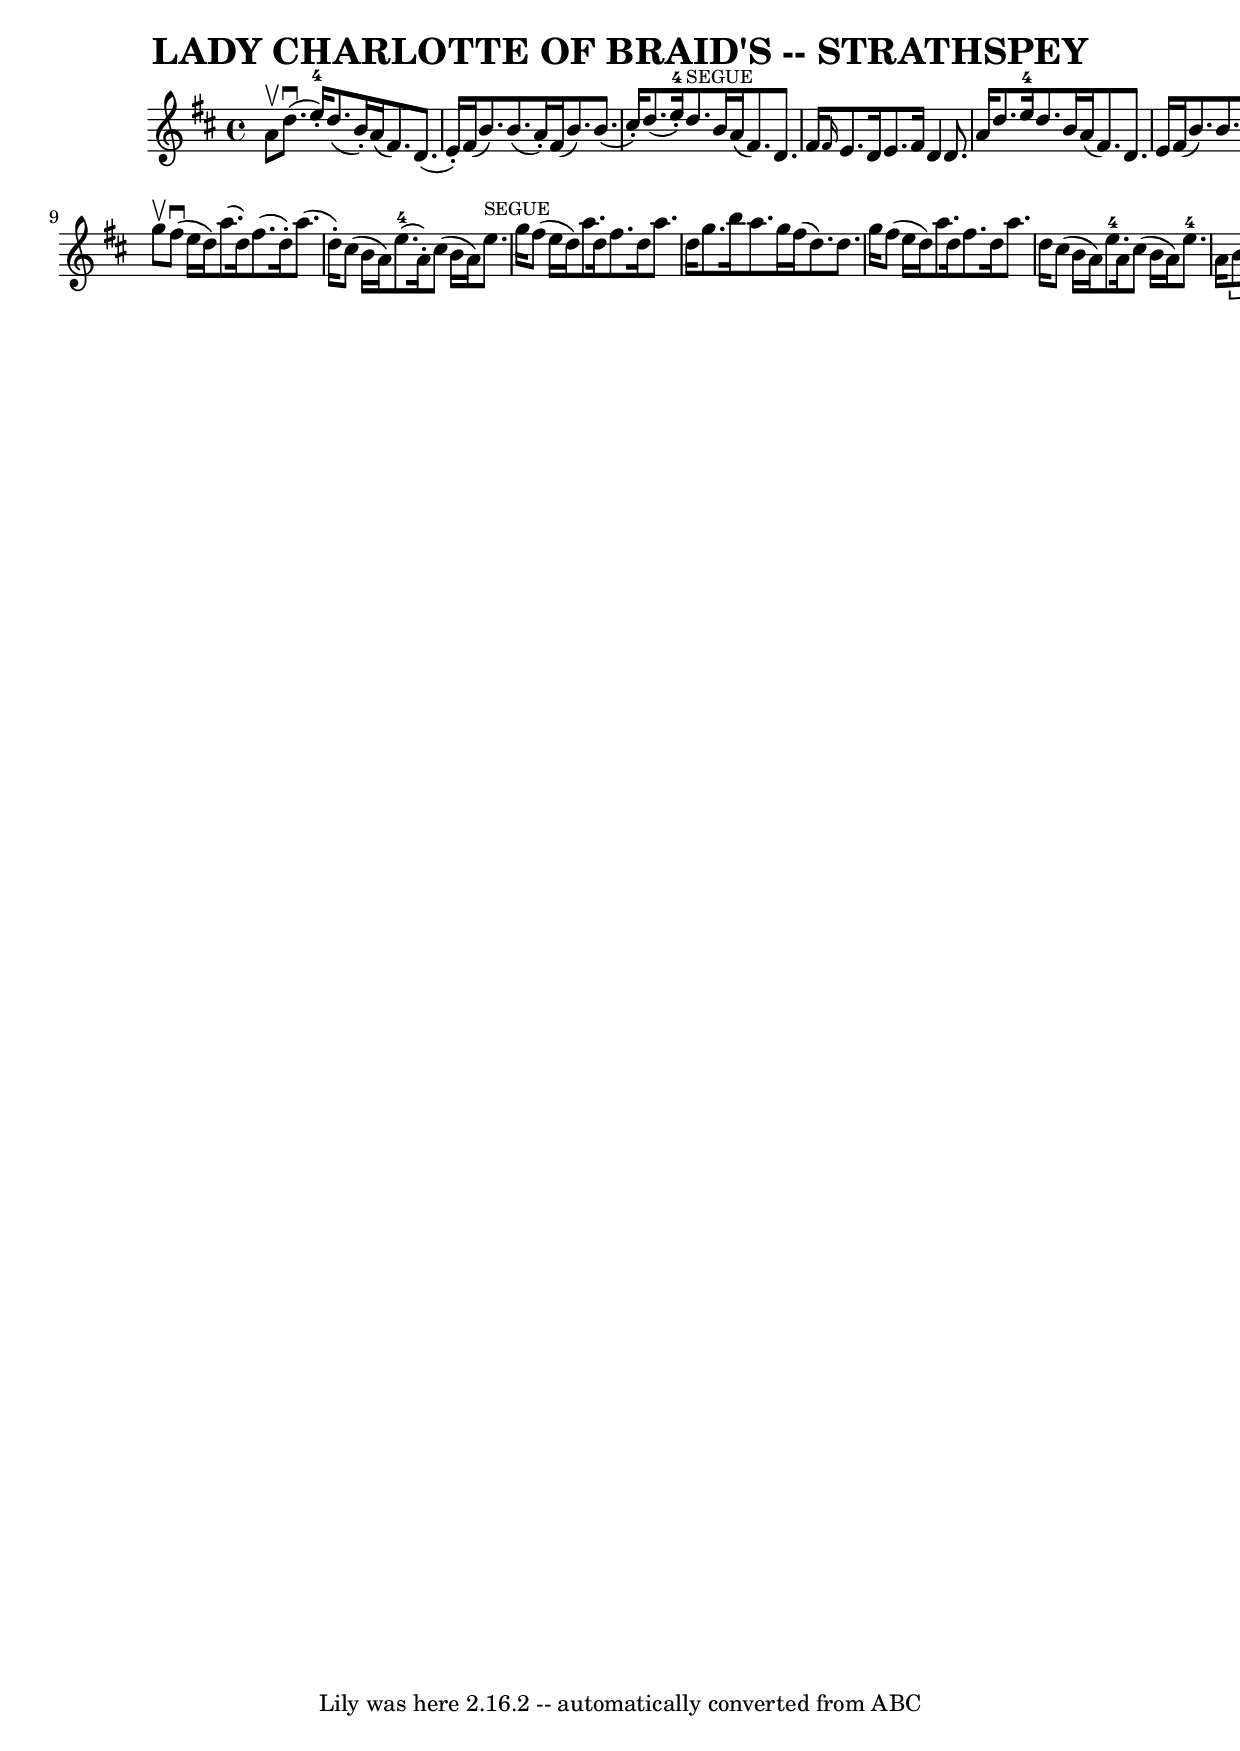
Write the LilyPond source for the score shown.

\version "2.16.2"
\include "Mammoth.ily"
\header {
  %% book = "Ryan's Mammoth Collection of Fiddle Tunes"
  crossRefNumber = "1"
  footnotes = ""
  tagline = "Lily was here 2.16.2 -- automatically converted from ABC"
  title = "LADY CHARLOTTE OF BRAID'S -- STRATHSPEY"

}
voicedefault =  {


  \override Staff.TimeSignature #'style = #'C
  \time 4/4 % %slurgraces 1
  
  \key d \major
  a'8^\upbow   |
  d''8. (^\downbow e''16-4-.) d''8. (b'16-.) a'16 (fis'8.) d'8. (e'16-.)   
  |
  fis'16 (b'8.) b'8. (a'16-.) fis'16 (b'8.)   
  b'8. (cis''16-.)   |
  d''8. (e''16-4-.) d''8.^\segue b'16 a'16 (fis'8.) d'8. fis'16    |
  \grace {    
    fis'16  
  } e'8. d'16 e'8. fis'16 d'4 d'8. a'16    |
  
  d''8. e''16-4 d''8. b'16 a'16 (fis'8.) d'8. e'16    
  |
  fis'16 (b'8.) b'8. a'16 fis'16 (b'8.) b'8.    
  cis''16    |
  d''8. e''16-4 d''8. b'16 a'16 (fis'8.) d'8. fis'16    |
  \grace { fis'16  
	 } e'8. d'16 e'8.    
  fis'16 d'4 (d''8)   \bar "|." g''8^\upbow   |
  fis''8 (^\downbow e''16 d''16) a''8. (d''16) fis''8. (d''16-.) 
  a''8. (d''16-.)   |
  cis''8 (b'16 a'16) e''8.-4(a'16-.) cis''8 (b'16 a'16) e''8.^\segue g''16    
  |
  fis''8 (e''16 d''16) a''8. d''16 fis''8. d''16 
  a''8. d''16    |
  g''8. b''16 a''8. g''16 fis''16 (
  d''8.) d''8. g''16    |
  fis''8 (e''16 d''16)   
  a''8. d''16 fis''8. d''16 a''8. d''16    |
  cis''8 (
  b'16 a'16) e''8.-4 a'16 cis''8 (b'16 a'16) e''8.-4 a'16    |
  \times 2/3 { b'8 cis''8-3 d''8  
	     }   
  \times 2/3 { cis''8 d''8-3 e''8  
	     }   \times 2/3 { cis''8 e''8 
			-3 fis''8  
			    }   \times 2/3 { e''8-0 fis''8-3 g''8  
					   }   
  |
  fis''8. b''16 a''8. g''16 fis''16 (d''8.) d''8   
  \bar "|."   

}

\score{
  <<

    \context Staff="default"
    {
      \voicedefault 
      
    }

  >>
  \layout {
    
  }
  \midi {
  }

}
